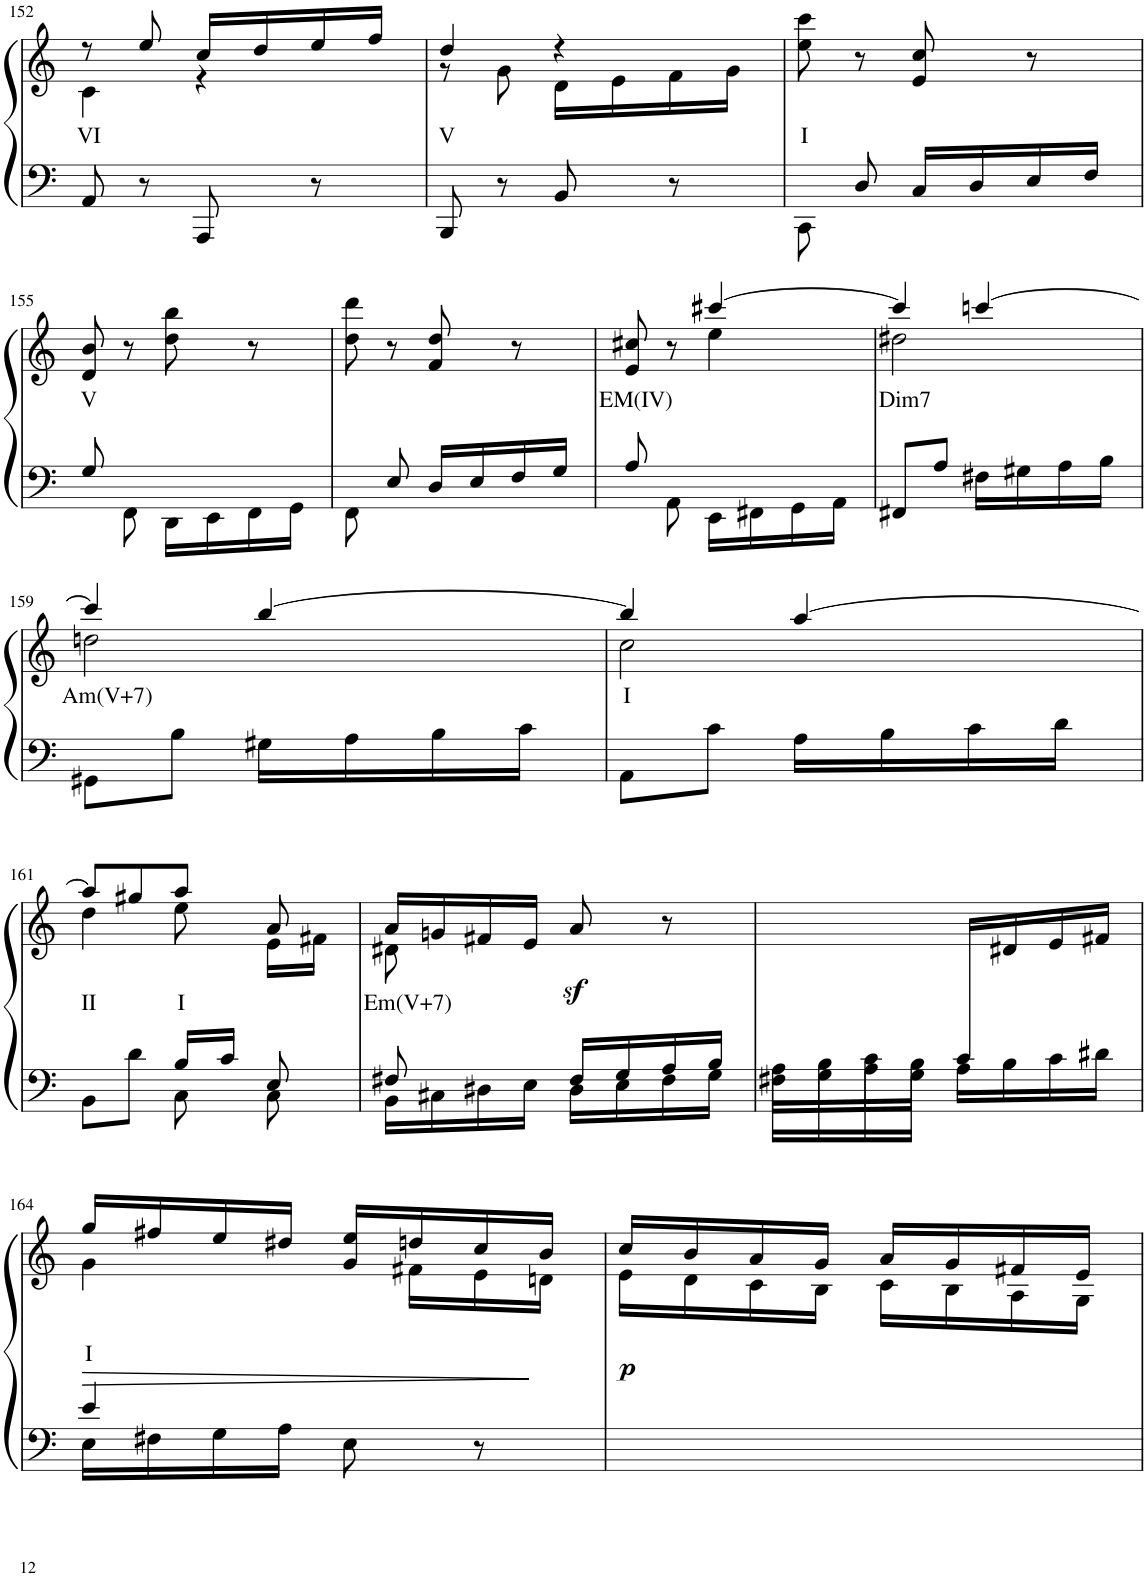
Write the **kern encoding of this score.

**kern	**kern	**text	**dynam
*part1	*part1	*part1	*part1
*staff2	*staff1	*staff1	*staff1/2
*I"Piano	*	*	*
*I'Pno	*	*	*
!!LO:PB:g=z
*clefF4	*clefG2	*	*
*k[]	*k[]	*	*
*M2/4	*M2/4	*	*
=152	=152	=152	=152
*	*^	*	*
!	!	!	!LO:LY:b	!
8AA/	8r	4c\	VI	.
8r	8ee/	.	.	.
8AAA/	16cc/LL	4r	.	.
.	16dd/	.	.	.
8r	16ee/	.	.	.
.	16ff/JJ	.	.	.
=153	=153	=153	=153	=153
!	!	!	!LO:LY:b	!
8BBB/	4dd/	8r	V	.
8r	.	8g\	.	.
8BB/	4r	16d\LL	.	.
.	.	16e\	.	.
8r	.	16f\	.	.
.	.	16g\JJ	.	.
=154	=154	=154	=154	=154
!	!	!	!LO:LY:b	!
*	*v	*v	*	*
8CC\	8ee\ 8ccc\	I	.
8D/	8r	.	.
16C/LL	8e/ 8cc/	.	.
16D/	.	.	.
16E/	8r	.	.
16F/JJ	.	.	.
!!LO:LB:g=z
=155	=155	=155	=155
!	!	!LO:LY:b	!
8G/	8d/ 8b/	V	.
8FF\	8r	.	.
16DD\LL	8dd\ 8bb\	.	.
16EE\	.	.	.
16FF\	8r	.	.
16GG\JJ	.	.	.
=156	=156	=156	=156
8FF\	8dd\ 8ddd\	.	.
8E/	8r	.	.
16D/LL	8f/ 8dd/	.	.
16E/	.	.	.
16F/	8r	.	.
16G/JJ	.	.	.
=157	=157	=157	=157
!	!	!LO:LY:b	!
*	*^	*	*
8A/	8e/ 8cc#X/	4ryy	EM(IV)	.
8AA\	8r	.	.	.
16EE\LL	[4ccc#X/	4ee\	.	.
16FF#X\	.	.	.	.
16GG\	.	.	.	.
16AA\JJ	.	.	.	.
=158	=158	=158	=158	=158
!	!	!	!LO:LY:b	!
8FF#X/L	4ccc#/]	2dd#X\	Dim7	.
8A/J	.	.	.	.
16F#X\LL	[4cccn/	.	.	.
16G#X\	.	.	.	.
16A\	.	.	.	.
16B\JJ	.	.	.	.
!!LO:LB:g=z	!!
=159	=159	=159	=159	=159
!	!	!	!LO:LY:b	!
8GG#X\L	4ccc/]	2ddn\	Am(V+7)	.
8B\J	.	.	.	.
16G#X\LL	[4bb/	.	.	.
16A\	.	.	.	.
16B\	.	.	.	.
16c\JJ	.	.	.	.
=160	=160	=160	=160	=160
!	!	!	!LO:LY:b	!
8AA\L	4bb/]	2cc\	I	.
8c\J	.	.	.	.
16A\LL	[4aa/	.	.	.
16B\	.	.	.	.
16c\	.	.	.	.
16d\JJ	.	.	.	.
!!LO:LB:g=z	!!
=161	=161	=161	=161	=161
*^	*	*	*	*
!	!	!	!	!LO:LY:b	!
8BB\L	4ryy	8aa/L]	4dd\	II	.
8d\J	.	8gg#X/	.	.	.
!	!	!	!	!LO:LY:b	!
16B/LL	8C\	8aa/J	8ee\	I	.
16c/JJ	.	.	.	.	.
8E/	8C\	8a/	16e\LL	.	.
.	.	.	16f#X\JJ	.	.
=162	=162	=162	=162	=162	=162
!	!	!	!	!LO:LY:b	!
8F#X/	16BB\LL	16a/LL	8d#X\	Em(V+7)	.
.	16C#X\	16gn/	.	.	.
8ryy	16D#X\	16f#X/	4.ryy	.	.
.	16E\JJ	16e/JJ	.	.	.
!	!	!	!	!	!LO:DY:b
16F#/LL	16D#\LL	8a/	.	.	sf
16G/	16E\	.	.	.	.
16A/	16F#\	8r	.	.	.
16B/JJ	16G\JJ	.	.	.	.
*	*	*v	*v	*	*
=163	=163	=163	=163	=163
16A\LL	16F#X\LL	16ryy	.	.
16B\	16G\	.	.	.
16c\	16A\	.	.	.
16B\JJ	16G\JJ	.	.	.
16c/LL	16A\LL	.	.	.
8.ryy	16B\	16d#X/	.	.
.	16c\	16e/	.	.
.	16d#X\JJ	16f#X/JJ	.	.
!!LO:LB:g=z
=164	=164	=164	=164	=164
!	!	!	!LO:LY:b	!LO:HP:b
*	*	*^	*	*
4e/	16E\LL	16gg/LL	4g\	I	>
.	16F#X\	16ff#X/	.	.	.
.	16G\	16ee/	.	.	.
.	16A\JJ	16dd#X/JJ	.	.	.
8E\	4ryy	16g/ 16ee/LL	16ryy	.	.
.	.	16ddn/	16f#X\LL	.	.
8r	.	16cc/	16e\	.	.
.	.	16b/JJ	16dn\JJ	.	]
*v	*v	*	*	*	*
=165	=165	=165	=165	=165
!	!	!	!	!LO:DY:b
2ryy	16cc/LL	16e\LL	.	p
.	16b/	16d\	.	.
.	16a/	16c\	.	.
.	16g/JJ	16B\JJ	.	.
.	16a/LL	16c\LL	.	.
.	16g/	16B\	.	.
.	16f#X/	16A\	.	.
.	16e/JJ	16G\JJ	.	.
*	*v	*v	*	*
=	=	=	=
*-	*-	*-	*-
